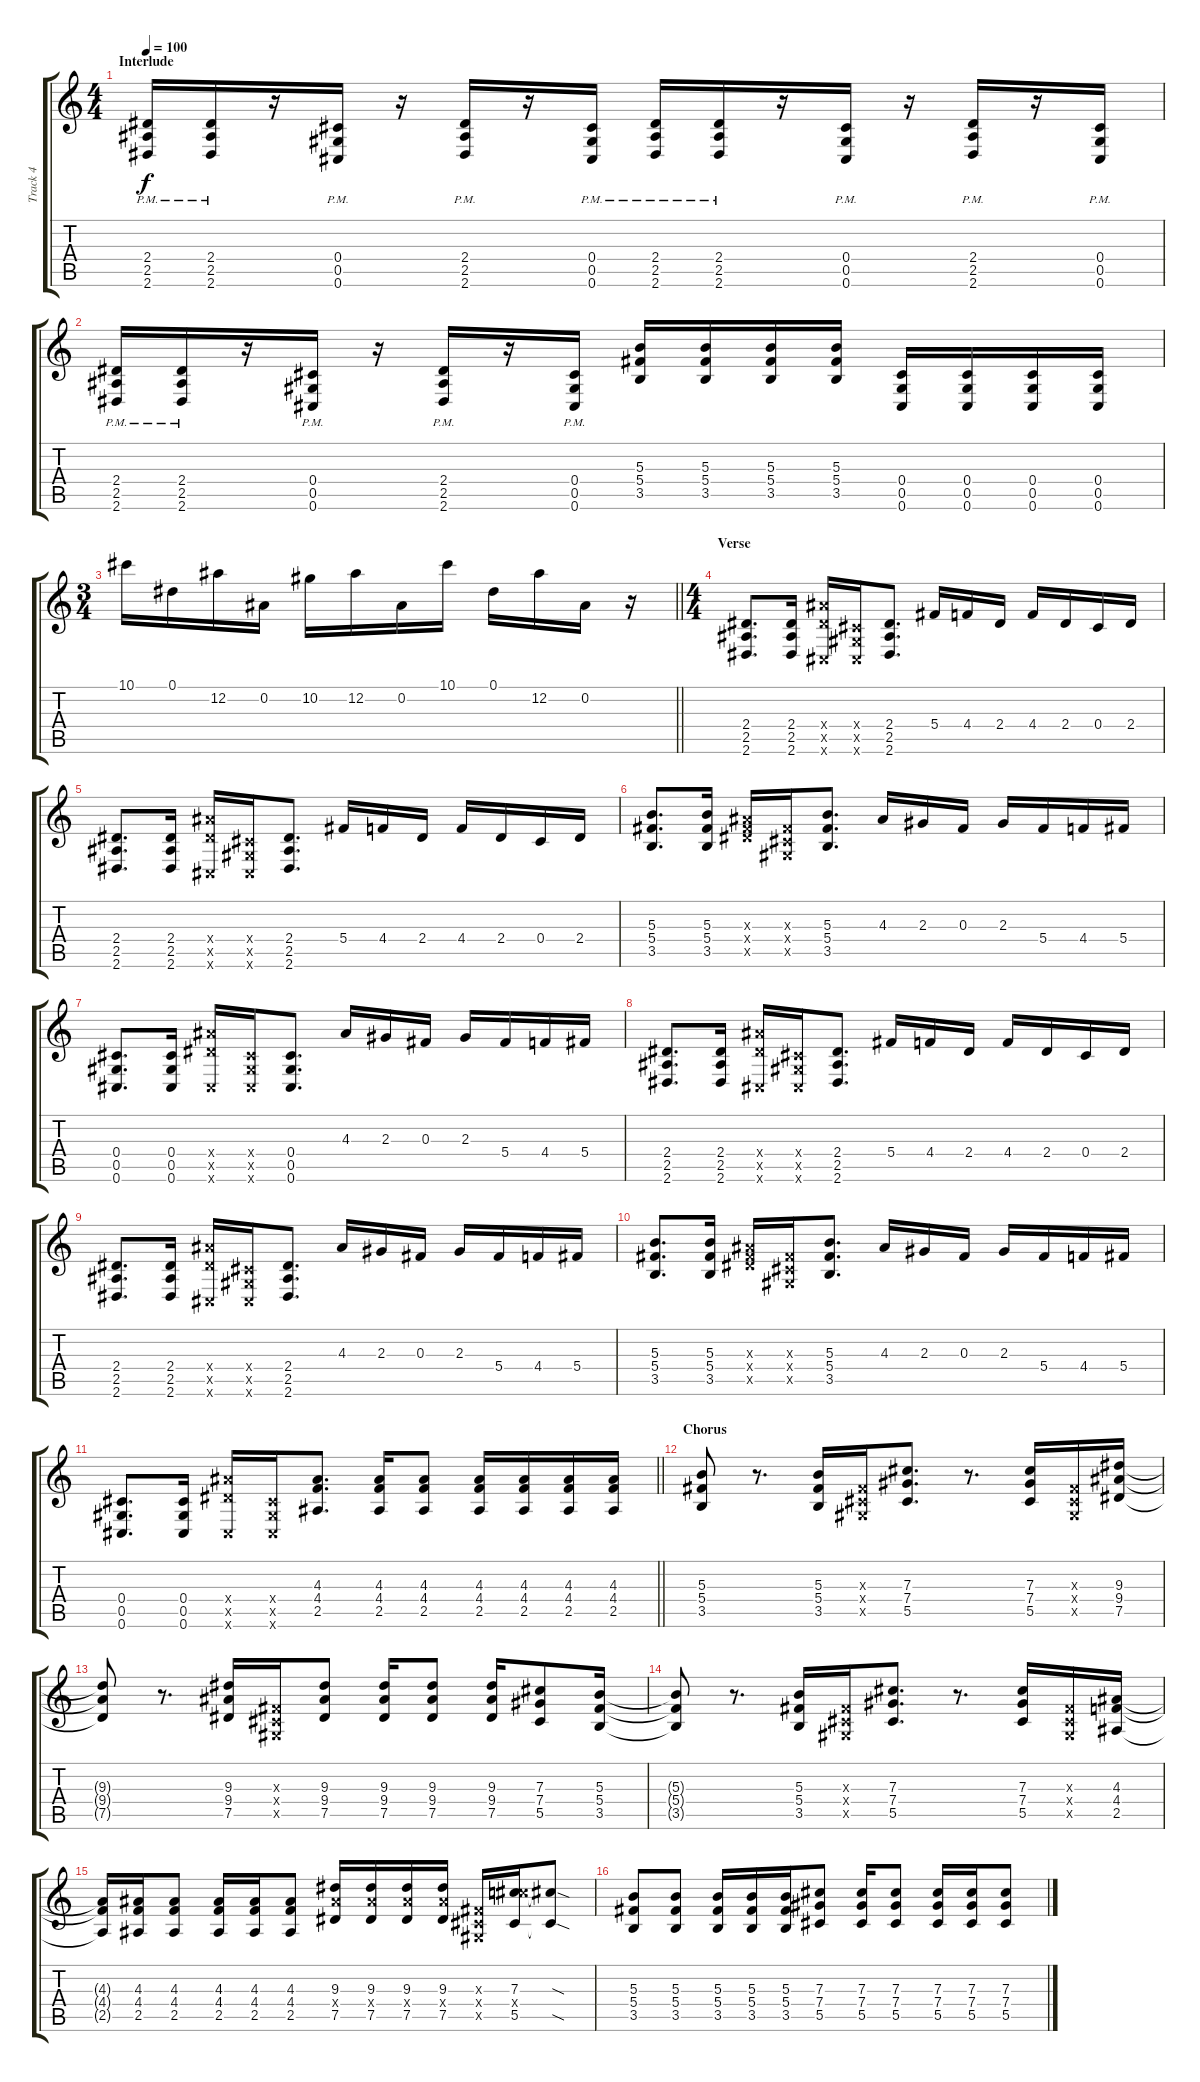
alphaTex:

\track ("Track 4" "Track 4") {instrument overdrivenguitar}
\staff {score tabs}
\tuning (Eb4 Bb3 Gb3 Db3 Ab2 Db2) {hide}
\ts (4 4)
\section ("" "Interlude")
\tempo 100
\clef g2
\ks c
(2.4{pm} 2.5{pm} 2.6{pm}).16{dy f} (2.4{pm} 2.5{pm} 2.6{pm}).16 r.16 (0.4{pm} 0.5{pm} 0.6{pm}).16 r.16 (2.4{pm} 2.5{pm} 2.6{pm}).16 r.16 (0.4{pm} 0.5{pm} 0.6{pm}).16 (2.4{pm} 2.5{pm} 2.6{pm}).16 (2.4{pm} 2.5{pm} 2.6{pm}).16 r.16 (0.4{pm} 0.5{pm} 0.6{pm}).16 r.16 (2.4{pm} 2.5{pm} 2.6{pm}).16 r.16 (0.4{pm} 0.5{pm} 0.6{pm}).16 |
(2.4{pm} 2.5{pm} 2.6{pm}).16 (2.4{pm} 2.5{pm} 2.6{pm}).16 r.16 (0.4{pm} 0.5{pm} 0.6{pm}).16 r.16 (2.4{pm} 2.5{pm} 2.6{pm}).16 r.16 (0.4{pm} 0.5{pm} 0.6{pm}).16 (5.3 5.4 3.5).16 (5.3 5.4 3.5).16 (5.3 5.4 3.5).16 (5.3 5.4 3.5).16 (0.4 0.5 0.6).16 (0.4 0.5 0.6).16 (0.4 0.5 0.6).16 (0.4 0.5 0.6).16 |
\ts (3 4)
\barLineRight lightlight
10.1.16 0.1.16 12.2.16 0.2.16 10.2.16 12.2.16 0.2.16 10.1.16 0.1.16 12.2.16 0.2.16 r.16 |
\ts (4 4)
\section ("" "Verse")
(2.4 2.5 2.6).8{d} (2.4 2.5 2.6).16 (9.4{x} 7.5{x} 0.6{x}).16 (0.4{x} 0.5{x} 0.6{x}).16 (2.4 2.5 2.6).8{d} 5.4.16 4.4.16 2.4.16 4.4.16 2.4.16 0.4.16 2.4.16 |
(2.4 2.5 2.6).8{d} (2.4 2.5 2.6).16 (9.4{x} 7.5{x} 0.6{x}).16 (0.4{x} 0.5{x} 0.6{x}).16 (2.4 2.5 2.6).8{d} 5.4.16 4.4.16 2.4.16 4.4.16 2.4.16 0.4.16 2.4.16 |
(5.3 5.4 3.5).8{d} (5.3 5.4 3.5).16 (0.3{x} 9.4{x} 7.5{x}).16 (0.3{x} 0.4{x} 0.5{x}).16 (5.3 5.4 3.5).8{d} 4.3.16 2.3.16 0.3.16 2.3.16 5.4.16 4.4.16 5.4.16 |
(0.4 0.5 0.6).8{d} (0.4 0.5 0.6).16 (9.4{x} 7.5{x} 0.6{x}).16 (0.4{x} 0.5{x} 0.6{x}).16 (0.4 0.5 0.6).8{d} 4.3.16 2.3.16 0.3.16 2.3.16 5.4.16 4.4.16 5.4.16 |
(2.4 2.5 2.6).8{d} (2.4 2.5 2.6).16 (9.4{x} 7.5{x} 0.6{x}).16 (0.4{x} 0.5{x} 0.6{x}).16 (2.4 2.5 2.6).8{d} 5.4.16 4.4.16 2.4.16 4.4.16 2.4.16 0.4.16 2.4.16 |
(2.4 2.5 2.6).8{d} (2.4 2.5 2.6).16 (9.4{x} 7.5{x} 0.6{x}).16 (0.4{x} 0.5{x} 0.6{x}).16 (2.4 2.5 2.6).8{d} 4.3.16 2.3.16 0.3.16 2.3.16 5.4.16 4.4.16 5.4.16 |
(5.3 5.4 3.5).8{d} (5.3 5.4 3.5).16 (0.3{x} 9.4{x} 7.5{x}).16 (0.3{x} 0.4{x} 0.5{x}).16 (5.3 5.4 3.5).8{d} 4.3.16 2.3.16 0.3.16 2.3.16 5.4.16 4.4.16 5.4.16 |
\barLineRight lightlight
(0.4 0.5 0.6).8{d} (0.4 0.5 0.6).16 (9.4{x} 7.5{x} 0.6{x}).16 (0.4{x} 0.5{x} 0.6{x}).16 (4.3 4.4 2.5).8{d} (4.3 4.4 2.5).16 (4.3 4.4 2.5).8 (4.3 4.4 2.5).16 (4.3 4.4 2.5).16 (4.3 4.4 2.5).16 (4.3 4.4 2.5).16 |
\section ("" "Chorus")
(5.3 5.4 3.5).8 r.8{d} (5.3 5.4 3.5).16 (0.3{x} 0.4{x} 0.5{x}).16 (7.3 7.4 5.5).8{d} r.8{d} (7.3 7.4 5.5).16 (0.3{x} 0.4{x} 0.5{x}).16 (9.3 9.4 7.5).16 |
(9.3{t} 9.4{t} 7.5{t}).8 r.8{d} (9.3 9.4 7.5).16 (0.3{x} 0.4{x} 0.5{x}).16 (9.3 9.4 7.5).8 (9.3 9.4 7.5).16 (9.3 9.4 7.5).8 (9.3 9.4 7.5).16 (7.3 7.4 5.5).8 (5.3 5.4 3.5).16 |
(5.3{t} 5.4{t} 3.5{t}).8 r.8{d} (5.3 5.4 3.5).16 (0.3{x} 0.4{x} 0.5{x}).16 (7.3 7.4 5.5).8{d} r.8{d} (7.3 7.4 5.5).16 (0.3{x} 0.4{x} 0.5{x}).16 (4.3 4.4 2.5).16 |
(4.3{t} 4.4{t} 2.5{t}).16 (4.3 4.4 2.5).16 (4.3 4.4 2.5).8 (4.3 4.4 2.5).16 (4.3 4.4 2.5).16 (4.3 4.4 2.5).8 (9.3 9.4{x} 7.5).16 (9.3 9.4{x} 7.5).16 (9.3 9.4{x} 7.5).16 (9.3 9.4{x} 7.5).16 (0.3{x} 0.4{x} 0.5{x}).16 (7.3 11.4{x} 5.5).16 (7.3{sod t} 5.5{sod t}).8 |
(5.3 5.4 3.5).8 (5.3 5.4 3.5).8 (5.3 5.4 3.5).16 (5.3 5.4 3.5).16 (5.3 5.4 3.5).16 (7.3 7.4 5.5).8 (7.3 7.4 5.5).16 (7.3 7.4 5.5).8 (7.3 7.4 5.5).16 (7.3 7.4 5.5).16 (7.3 7.4 5.5).8
